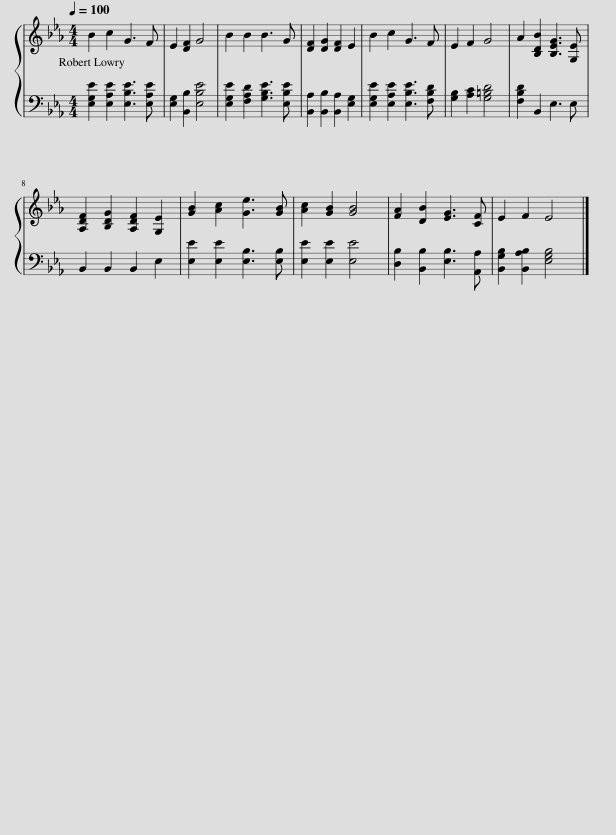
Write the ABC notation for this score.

X:1
%%score { 1 | 2 }
L:1/8
Q:1/4=100
M:4/4
I:linebreak $
K:Eb
V:1 treble
V:2 bass
V:1
 B2 c2 G3 F | E2 [DF]2 G4 | B2 B2 B3 G | [DF]2 [DG]2 [DF]2 E2 | B2 c2 G3 F | %5
 E2 F2 G4 | A2 [B,DB]2 [B,EG]3 [G,E] |$ [A,DF]2 [B,DG]2 [A,DF]2 [G,E]2 | [GB]2 [Ac]2 [Ge]3 [GB] | [Ac]2 [GB]2 [GB]4 | %10
 [FA]2 [DB]2 [EG]3 [CF] | E2 F2 E4 |] %12
V:2
 [E,G,E]2 [E,A,E]2 [E,B,E]3 [E,A,E] | [E,G,]2 [B,,B,]2 [E,B,E]4 | [E,G,E]2 [F,A,D]2 [G,B,E]3 [E,B,E] | [B,,A,]2 [B,,B,]2 [B,,A,]2 [E,G,]2 | [E,G,E]2 [E,A,E]2 [E,B,E]3 [F,B,D] | %5
 [G,B,]2 [A,C]2 [G,=B,D]4 | [F,B,D]2 B,,2 E,3 E, |$ B,,2 B,,2 B,,2 E,2 | [E,E]2 [E,E]2 [E,B,]3 [E,B,] | [E,E]2 [E,E]2 [E,E]4 | %10
 [D,B,]2 [B,,B,]2 [E,B,]3 [A,,A,] | [B,,G,B,]2 [B,,A,B,]2 [E,G,B,]4 |] %12
